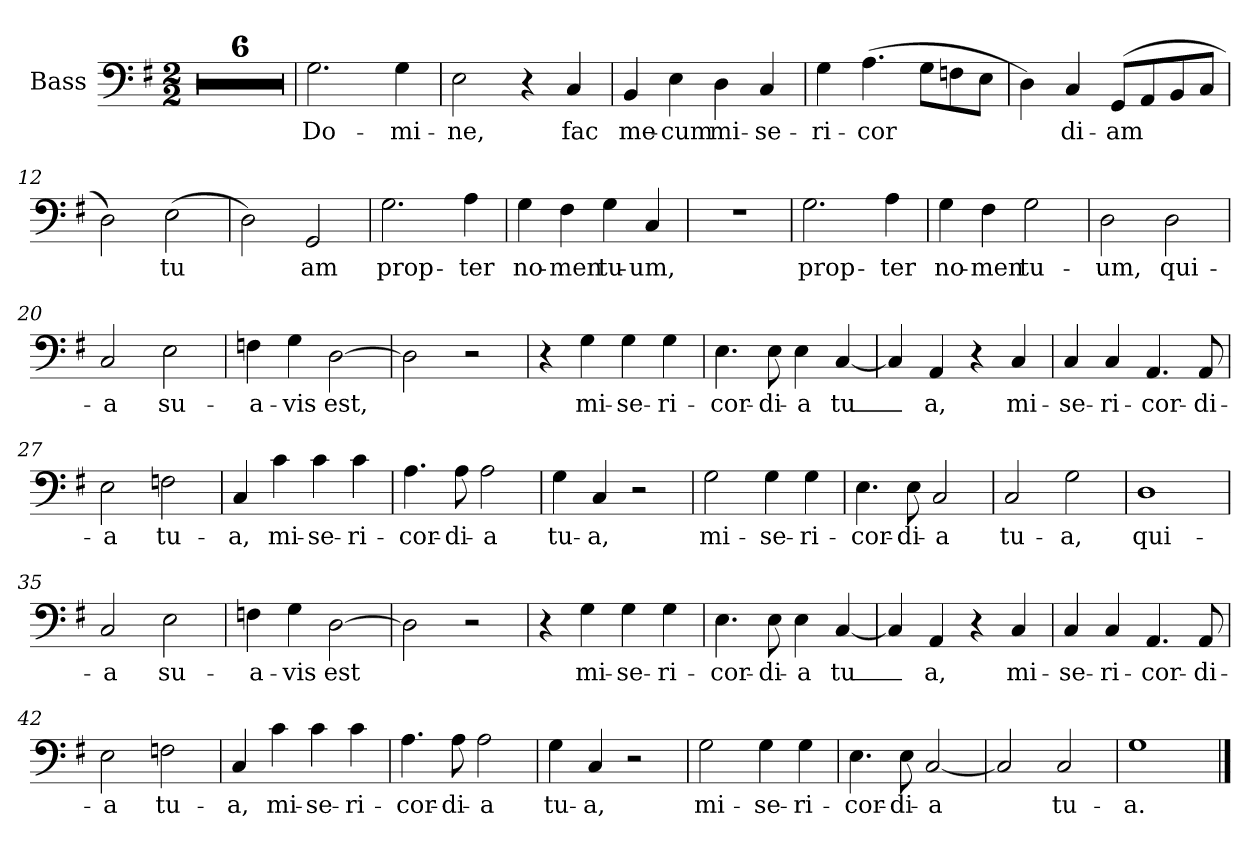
**kern	**text
*part1	*part1
*staff1	*staff1
*I"Bass	*
*I'B	*
*clefF4	*
*k[f#]	*
*M2/2	*
=1	=1
1r	.
=2	=2
1r	.
=3	=3
1r	.
=4	=4
1r	.
=5	=5
1r	.
=6	=6
1r	.
=7	=7
!	!LO:LY:b
2.G\	Do-
!	!LO:LY:b
4G\	mi-
=8	=8
!	!LO:LY:b
2E\	ne,
4r	.
!	!LO:LY:b
4C/	fac
=9	=9
!	!LO:LY:b
4BB/	me-
!	!LO:LY:b
4E\	cum
!	!LO:LY:b
4D\	mi-
!	!LO:LY:b
4C/	se-
!!LO:LB:g=z
=10	=10
!	!LO:LY:b
4G\	ri-
!	!LO:LY:b
(4.A\	cor
8G\L	.
8Fn\	.
8E\J	.
=11	=11
4D\)	.
!	!LO:LY:b
4C/	di-
!	!LO:LY:b
(8GG/L	am
8AA/	.
8BB/	.
8C/J	.
=12	=12
2D\)	.
!	!LO:LY:b
(2E\	tu
=13	=13
2D\)	.
!	!LO:LY:b
2GG/	am
=14	=14
!	!LO:LY:b
2.G\	prop-
!	!LO:LY:b
4A\	ter
!!LO:LB:g=z
=15	=15
!	!LO:LY:b
4G\	no-
!	!LO:LY:b
4F#\	men
!	!LO:LY:b
4G\	tu-
!	!LO:LY:b
4C/	um,
=16	=16
1r	.
=17	=17
!	!LO:LY:b
2.G\	prop-
!	!LO:LY:b
4A\	ter
=18	=18
!	!LO:LY:b
4G\	no-
!	!LO:LY:b
4F#\	men
!	!LO:LY:b
2G\	tu-
=19	=19
!	!LO:LY:b
2D\	um,
!	!LO:LY:b
2D\	qui-
!!LO:LB:g=z
=20	=20
!	!LO:LY:b
2C/	a
!	!LO:LY:b
2E\	su-
=21	=21
!	!LO:LY:b
4Fn\	a-
!	!LO:LY:b
4G\	vis
!	!LO:LY:b
[2D\	est,
=22	=22
2D\]	.
2r	.
=23	=23
4r	.
!	!LO:LY:b
4G\	mi-
!	!LO:LY:b
4G\	se-
!	!LO:LY:b
4G\	ri-
=24	=24
!	!LO:LY:b
4.E\	cor-
!	!LO:LY:b
8E\	di-
!	!LO:LY:b
4E\	a
!	!LO:LY:b
[4C/	tu_-
!!LO:LB:g=z
=25	=25
4C/]	.
!	!LO:LY:b
4AA/	a,
4r	.
!	!LO:LY:b
4C/	mi-
=26	=26
!	!LO:LY:b
4C/	se-
!	!LO:LY:b
4C/	ri-
!	!LO:LY:b
4.AA/	cor-
!	!LO:LY:b
8AA/	di-
=27	=27
!	!LO:LY:b
2E\	a
!	!LO:LY:b
2Fn\	tu-
=28	=28
!	!LO:LY:b
4C/	a,
!	!LO:LY:b
4c\	mi-
!	!LO:LY:b
4c\	se-
!	!LO:LY:b
4c\	ri-
=29	=29
!	!LO:LY:b
4.A\	cor-
!	!LO:LY:b
8A\	di-
!	!LO:LY:b
2A\	a
!!LO:LB:g=z
=30	=30
!	!LO:LY:b
4G\	tu-
!	!LO:LY:b
4C/	a,
2r	.
=31	=31
!	!LO:LY:b
2G\	mi-
!	!LO:LY:b
4G\	se-
!	!LO:LY:b
4G\	ri-
=32	=32
!	!LO:LY:b
4.E\	cor-
!	!LO:LY:b
8E\	di-
!	!LO:LY:b
2C/	a
=33	=33
!	!LO:LY:b
2C/	tu-
!	!LO:LY:b
2G\	a,
=34	=34
!	!LO:LY:b
1D	qui-
!!LO:LB:g=z
=35	=35
!	!LO:LY:b
2C/	a
!	!LO:LY:b
2E\	su-
=36	=36
!	!LO:LY:b
4Fn\	a-
!	!LO:LY:b
4G\	vis
!	!LO:LY:b
[2D\	est
=37	=37
2D\]	.
2r	.
=38	=38
4r	.
!	!LO:LY:b
4G\	mi-
!	!LO:LY:b
4G\	se-
!	!LO:LY:b
4G\	ri-
=39	=39
!	!LO:LY:b
4.E\	cor-
!	!LO:LY:b
8E\	di-
!	!LO:LY:b
4E\	a
!	!LO:LY:b
[4C/	tu_-
!!LO:LB:g=z
=40	=40
!	!LO:LY:b
4C/]	_-
!	!LO:LY:b
4AA/	a,
4r	.
!	!LO:LY:b
4C/	mi-
=41	=41
!	!LO:LY:b
4C/	se-
!	!LO:LY:b
4C/	ri-
!	!LO:LY:b
4.AA/	cor-
!	!LO:LY:b
8AA/	di-
=42	=42
!	!LO:LY:b
2E\	a
!	!LO:LY:b
2Fn\	tu-
=43	=43
!	!LO:LY:b
4C/	a,
!	!LO:LY:b
4c\	mi-
!	!LO:LY:b
4c\	se-
!	!LO:LY:b
4c\	ri-
=44	=44
!	!LO:LY:b
4.A\	cor-
!	!LO:LY:b
8A\	di-
!	!LO:LY:b
2A\	a
!!LO:LB:g=z
=45	=45
!	!LO:LY:b
4G\	tu-
!	!LO:LY:b
4C/	a,
2r	.
=46	=46
!	!LO:LY:b
2G\	mi-
!	!LO:LY:b
4G\	se-
!	!LO:LY:b
4G\	ri-
=47	=47
!	!LO:LY:b
4.E\	cor-
!	!LO:LY:b
8E\	di-
!	!LO:LY:b
[2C/	a
=48	=48
2C/]	.
!	!LO:LY:b
2C/	tu-
=49	=49
!	!LO:LY:b
1G>	a.
==	==
*-	*-
